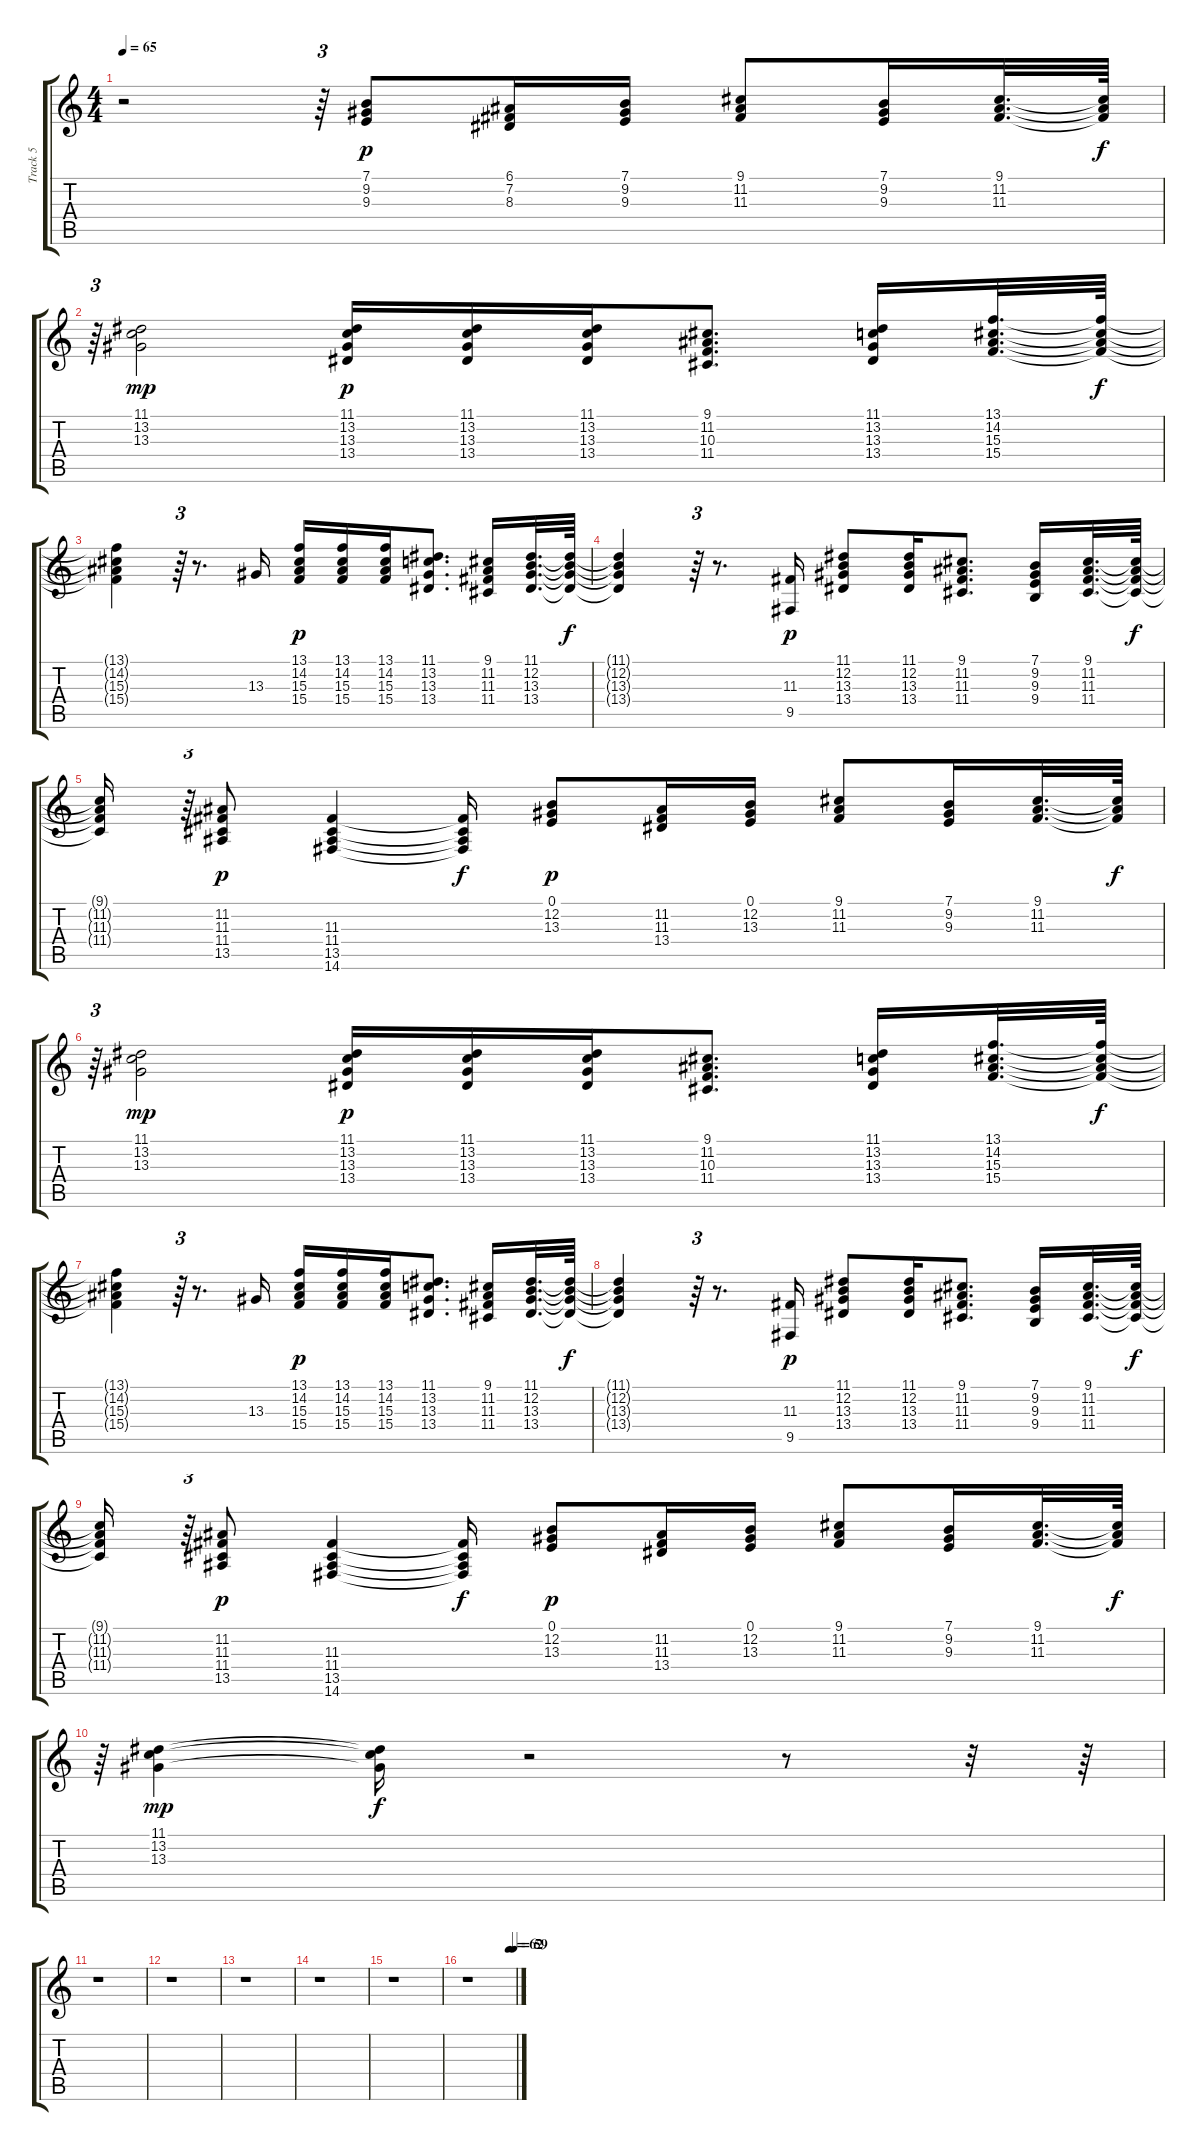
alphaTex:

\track ("Track 5" "Track 5") {instrument panflute}
\staff {score tabs}
\tuning (E4 B3 G3 D3 A2 E2) {hide}
\ts (4 4)
\tempo 65
\clef g2
\ks c
r.2{dy mp} r.64{tu (3 2)} (7.1 9.2 9.3).8{dy p} (6.1 7.2 8.3).16 (7.1 9.2 9.3).16 (9.1 11.2 11.3).8 (7.1 9.2 9.3).16 (9.1 11.2 11.3).32{d} (9.1{t} 11.2{t} 11.3{t}).64{dy f} |
r.64{tu (3 2)} (11.1 13.2 13.3).2{dy mp} (11.1 13.2 13.3 13.4).16{dy p} (11.1 13.2 13.3 13.4).16 (11.1 13.2 13.3 13.4).16 (9.1 11.2 10.3 11.4).8{d} (11.1 13.2 13.3 13.4).16 (13.1 14.2 15.3 15.4).32{d} (13.1{t} 14.2{t} 15.3{t} 15.4{t}).64{dy f} |
(13.1{t} 14.2{t} 15.3{t} 15.4{t}).4 r.64{tu (3 2)} r.8{d} 13.3.16 (13.1 14.2 15.3 15.4).16{dy p} (13.1 14.2 15.3 15.4).16 (13.1 14.2 15.3 15.4).16 (11.1 13.2 13.3 13.4).8{d} (9.1 11.2 11.3 11.4).16 (11.1 12.2 13.3 13.4).32{d} (11.1{t} 12.2{t} 13.3{t} 13.4{t}).64{dy f} |
(11.1{t} 12.2{t} 13.3{t} 13.4{t}).4 r.64{tu (3 2)} r.8{d} (11.3 9.5).16{dy p} (11.1 12.2 13.3 13.4).8 (11.1 12.2 13.3 13.4).16 (9.1 11.2 11.3 11.4).8{d} (7.1 9.2 9.3 9.4).16 (9.1 11.2 11.3 11.4).32{d} (9.1{t} 11.2{t} 11.3{t} 11.4{t}).64{dy f} |
(9.1{t} 11.2{t} 11.3{t} 11.4{t}).16 r.64{tu (3 2)} (11.2 11.3 11.4 13.5).8{dy p} (11.3 11.4 13.5 14.6).4 (11.3{t} 11.4{t} 13.5{t} 14.6{t}).16{dy f} (0.1 12.2 13.3).8{dy p} (11.2 11.3 13.4).16 (0.1 12.2 13.3).16 (9.1 11.2 11.3).8 (7.1 9.2 9.3).16 (9.1 11.2 11.3).32{d} (9.1{t} 11.2{t} 11.3{t}).64{dy f} |
r.64{tu (3 2)} (11.1 13.2 13.3).2{dy mp} (11.1 13.2 13.3 13.4).16{dy p} (11.1 13.2 13.3 13.4).16 (11.1 13.2 13.3 13.4).16 (9.1 11.2 10.3 11.4).8{d} (11.1 13.2 13.3 13.4).16 (13.1 14.2 15.3 15.4).32{d} (13.1{t} 14.2{t} 15.3{t} 15.4{t}).64{dy f} |
(13.1{t} 14.2{t} 15.3{t} 15.4{t}).4 r.64{tu (3 2)} r.8{d} 13.3.16 (13.1 14.2 15.3 15.4).16{dy p} (13.1 14.2 15.3 15.4).16 (13.1 14.2 15.3 15.4).16 (11.1 13.2 13.3 13.4).8{d} (9.1 11.2 11.3 11.4).16 (11.1 12.2 13.3 13.4).32{d} (11.1{t} 12.2{t} 13.3{t} 13.4{t}).64{dy f} |
(11.1{t} 12.2{t} 13.3{t} 13.4{t}).4 r.64{tu (3 2)} r.8{d} (11.3 9.5).16{dy p} (11.1 12.2 13.3 13.4).8 (11.1 12.2 13.3 13.4).16 (9.1 11.2 11.3 11.4).8{d} (7.1 9.2 9.3 9.4).16 (9.1 11.2 11.3 11.4).32{d} (9.1{t} 11.2{t} 11.3{t} 11.4{t}).64{dy f} |
(9.1{t} 11.2{t} 11.3{t} 11.4{t}).16 r.64{tu (3 2)} (11.2 11.3 11.4 13.5).8{dy p} (11.3 11.4 13.5 14.6).4 (11.3{t} 11.4{t} 13.5{t} 14.6{t}).16{dy f} (0.1 12.2 13.3).8{dy p} (11.2 11.3 13.4).16 (0.1 12.2 13.3).16 (9.1 11.2 11.3).8 (7.1 9.2 9.3).16 (9.1 11.2 11.3).32{d} (9.1{t} 11.2{t} 11.3{t}).64{dy f} |
r.64{tu (3 2)} (11.1 13.2 13.3).4{dy mp} (11.1{t} 13.2{t} 13.3{t}).16{dy f} r.2 r.8 r.32 r.64 |
r.1 |
r.1 |
r.1 |
r.1 |
r.1 |
\tempo (62 0.875)
\tempo (59 0.96875)
r.1
